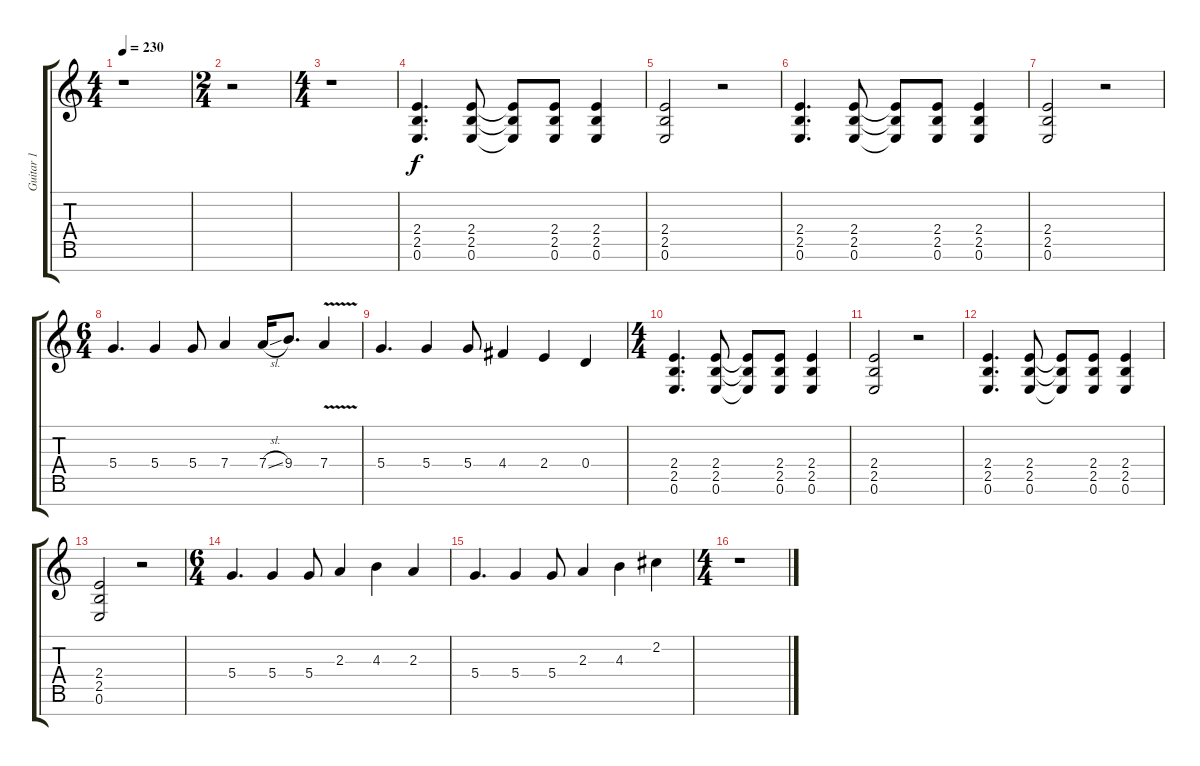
\track ("Guitar 1" "Guitar 1") {instrument electricguitarmuted}
\staff {score tabs}
\tuning (E4 B3 G3 D3 A2 E2 B1) {hide}
\ts (4 4)
\tempo 230
\clef g2
\ks c
r.1{dy f} |
\ts (2 4)
r.2 |
\ts (4 4)
r.1 |
(2.4 2.5 0.6).4{d balance 8} (2.4 2.5 0.6).8 (2.4{t} 2.5{t} 0.6{t}).8 (2.4 2.5 0.6).8 (2.4 2.5 0.6).4 |
(2.4 2.5 0.6).2 r.2 |
(2.4 2.5 0.6).4{d} (2.4 2.5 0.6).8 (2.4{t} 2.5{t} 0.6{t}).8 (2.4 2.5 0.6).8 (2.4 2.5 0.6).4 |
(2.4 2.5 0.6).2 r.2 |
\ts (6 4)
5.4.4{d balance 1} 5.4.4 5.4.8 7.4.4 7.4{sl}.16 9.4.8{d} 7.4{v}.4 |
5.4.4{d} 5.4.4 5.4.8 4.4.4 2.4.4 0.4.4 |
\ts (4 4)
(2.4 2.5 0.6).4{d balance 8} (2.4 2.5 0.6).8 (2.4{t} 2.5{t} 0.6{t}).8 (2.4 2.5 0.6).8 (2.4 2.5 0.6).4 |
(2.4 2.5 0.6).2 r.2 |
(2.4 2.5 0.6).4{d} (2.4 2.5 0.6).8 (2.4{t} 2.5{t} 0.6{t}).8 (2.4 2.5 0.6).8 (2.4 2.5 0.6).4 |
(2.4 2.5 0.6).2 r.2 |
\ts (6 4)
5.4.4{d balance 1} 5.4.4{balance 1} 5.4.8 2.3.4 4.3.4 2.3.4 |
5.4.4{d} 5.4.4 5.4.8 2.3.4 4.3.4 2.2.4 |
\ts (4 4)
r.1
